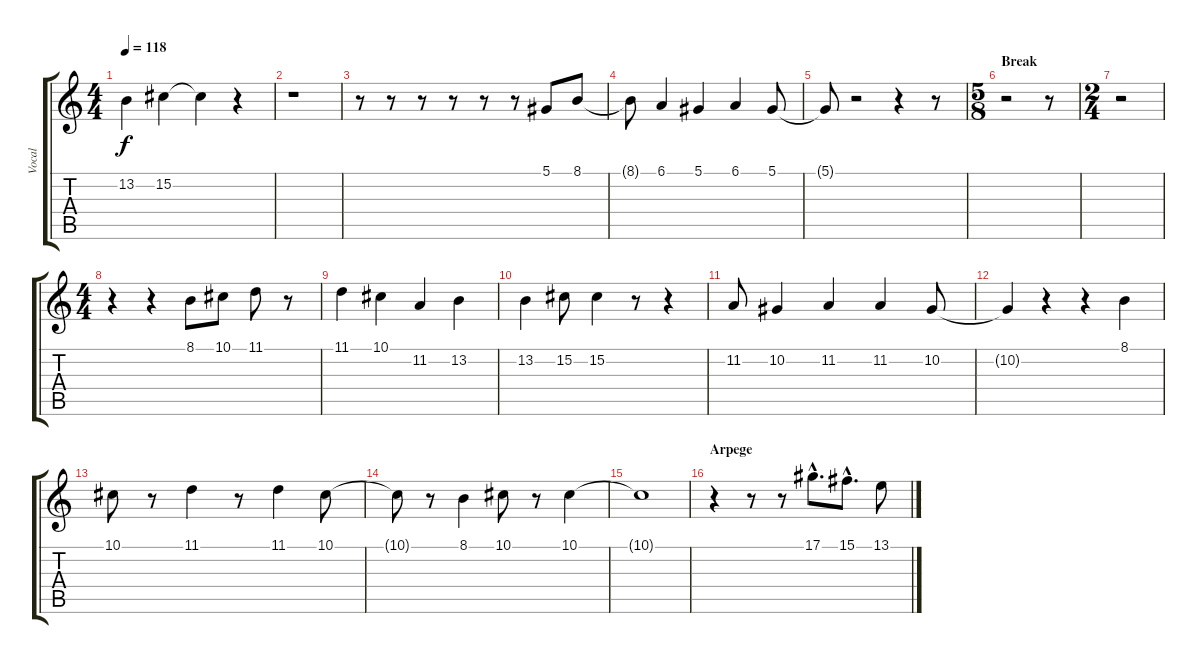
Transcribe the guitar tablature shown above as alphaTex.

\track ("Vocal" "Vocal") {instrument stringensemble1}
\staff {score tabs}
\tuning (Eb4 Bb3 Gb3 Db3 Ab2 Eb2) {hide}
\ts (4 4)
\tempo 118
\clef g2
\ks c
13.2.4{dy f} 15.2.4 15.2{t}.4 r.4 |
r.1 |
r.8 r.8 r.8 r.8 r.8 r.8 5.1.8 8.1.8 |
8.1{t}.8 6.1.4 5.1.4 6.1.4 5.1.8 |
5.1{t}.8 r.2 r.4 r.8 |
\ts (5 8)
\section ("" "Break")
r.2 r.8 |
\ts (2 4)
r.2 |
\ts (4 4)
r.4 r.4 8.1.8 10.1.8 11.1.8 r.8 |
11.1.4 10.1.4 11.2.4 13.2.4 |
13.2.4 15.2.8 15.2.4 r.8 r.4 |
11.2.8 10.2.4 11.2.4 11.2.4 10.2.8 |
10.2{t}.4 r.4 r.4 8.1.4 |
10.1.8 r.8 11.1.4 r.8 11.1.4 10.1.8 |
10.1{t}.8 r.8 8.1.4 10.1.8 r.8 10.1.4 |
10.1{t}.1 |
\section ("" "Arpege")
r.4 r.8 r.8 17.1{hac}.8{d} 15.1{hac}.8{d} 13.1.8
